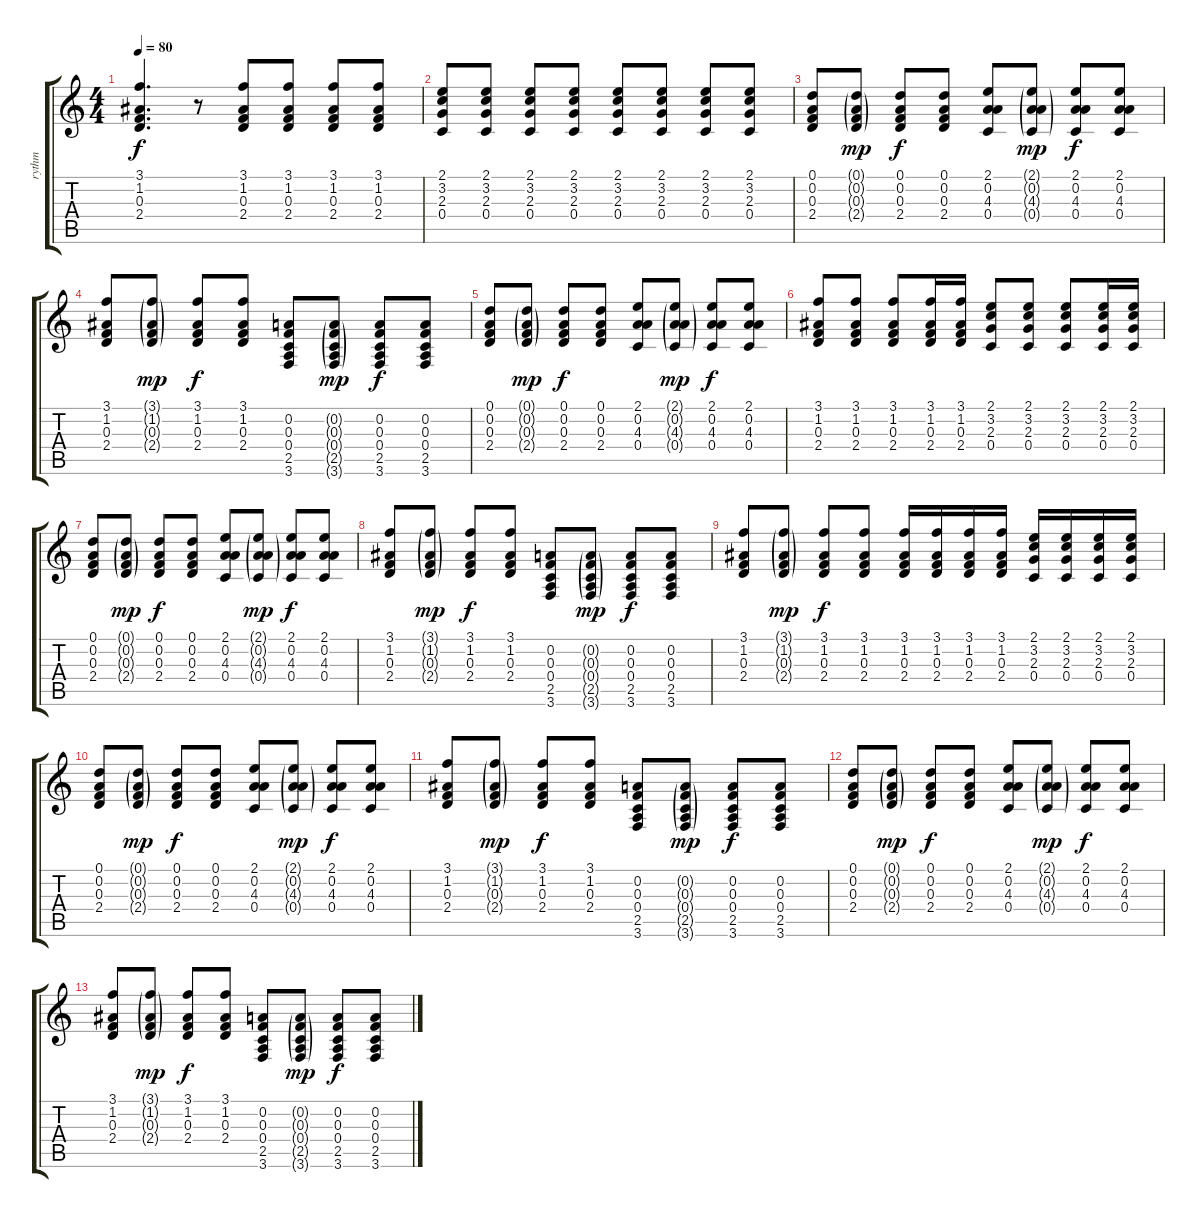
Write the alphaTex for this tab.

\track ("rythm" "rythm") {instrument acousticguitarsteel}
\staff {score tabs}
\tuning (D4 A3 F3 C3 G2 D2) {hide}
\ts (4 4)
\tempo 80
\clef g2
\ks c
(3.1 1.2 0.3 2.4).4{d dy f} r.8{volume 3} (3.1 1.2 0.3 2.4).8{volume 8} (3.1 1.2 0.3 2.4).8 (3.1 1.2 0.3 2.4).8 (3.1 1.2 0.3 2.4).8 |
(2.1 3.2 2.3 0.4).8 (2.1 3.2 2.3 0.4).8 (2.1 3.2 2.3 0.4).8 (2.1 3.2 2.3 0.4).8 (2.1 3.2 2.3 0.4).8 (2.1 3.2 2.3 0.4).8 (2.1 3.2 2.3 0.4).8 (2.1 3.2 2.3 0.4).8 |
(0.1 0.2 0.3 2.4).8 (0.1{g} 0.2{g} 0.3{g} 2.4{g}).8{dy mp} (0.1 0.2 0.3 2.4).8{dy f} (0.1 0.2 0.3 2.4).8 (2.1 0.2 4.3 0.4).8 (2.1{g} 0.2{g} 4.3{g} 0.4{g}).8{dy mp} (2.1 0.2 4.3 0.4).8{dy f} (2.1 0.2 4.3 0.4).8 |
(3.1 1.2 0.3 2.4).8 (3.1{g} 1.2{g} 0.3{g} 2.4{g}).8{dy mp} (3.1 1.2 0.3 2.4).8{dy f} (3.1 1.2 0.3 2.4).8 (0.2 0.3 0.4 2.5 3.6).8 (0.2{g} 0.3{g} 0.4{g} 2.5{g} 3.6{g}).8{dy mp} (0.2 0.3 0.4 2.5 3.6).8{dy f} (0.2 0.3 0.4 2.5 3.6).8 |
(0.1 0.2 0.3 2.4).8 (0.1{g} 0.2{g} 0.3{g} 2.4{g}).8{dy mp} (0.1 0.2 0.3 2.4).8{dy f} (0.1 0.2 0.3 2.4).8 (2.1 0.2 4.3 0.4).8 (2.1{g} 0.2{g} 4.3{g} 0.4{g}).8{dy mp} (2.1 0.2 4.3 0.4).8{dy f} (2.1 0.2 4.3 0.4).8 |
(3.1 1.2 0.3 2.4).8 (3.1 1.2 0.3 2.4).8 (3.1 1.2 0.3 2.4).8 (3.1 1.2 0.3 2.4).16 (3.1 1.2 0.3 2.4).16 (2.1 3.2 2.3 0.4).8 (2.1 3.2 2.3 0.4).8 (2.1 3.2 2.3 0.4).8 (2.1 3.2 2.3 0.4).16 (2.1 3.2 2.3 0.4).16 |
(0.1 0.2 0.3 2.4).8 (0.1{g} 0.2{g} 0.3{g} 2.4{g}).8{dy mp} (0.1 0.2 0.3 2.4).8{dy f} (0.1 0.2 0.3 2.4).8 (2.1 0.2 4.3 0.4).8 (2.1{g} 0.2{g} 4.3{g} 0.4{g}).8{dy mp} (2.1 0.2 4.3 0.4).8{dy f} (2.1 0.2 4.3 0.4).8 |
(3.1 1.2 0.3 2.4).8 (3.1{g} 1.2{g} 0.3{g} 2.4{g}).8{dy mp} (3.1 1.2 0.3 2.4).8{dy f} (3.1 1.2 0.3 2.4).8 (0.2 0.3 0.4 2.5 3.6).8 (0.2{g} 0.3{g} 0.4{g} 2.5{g} 3.6{g}).8{dy mp} (0.2 0.3 0.4 2.5 3.6).8{dy f} (0.2 0.3 0.4 2.5 3.6).8 |
(3.1 1.2 0.3 2.4).8 (3.1{g} 1.2{g} 0.3{g} 2.4{g}).8{dy mp} (3.1 1.2 0.3 2.4).8{dy f} (3.1 1.2 0.3 2.4).8 (3.1 1.2 0.3 2.4).16 (3.1 1.2 0.3 2.4).16 (3.1 1.2 0.3 2.4).16 (3.1 1.2 0.3 2.4).16 (2.1 3.2 2.3 0.4).16 (2.1 3.2 2.3 0.4).16 (2.1 3.2 2.3 0.4).16 (2.1 3.2 2.3 0.4).16 |
(0.1 0.2 0.3 2.4).8 (0.1{g} 0.2{g} 0.3{g} 2.4{g}).8{dy mp} (0.1 0.2 0.3 2.4).8{dy f} (0.1 0.2 0.3 2.4).8 (2.1 0.2 4.3 0.4).8 (2.1{g} 0.2{g} 4.3{g} 0.4{g}).8{dy mp} (2.1 0.2 4.3 0.4).8{dy f} (2.1 0.2 4.3 0.4).8 |
(3.1 1.2 0.3 2.4).8 (3.1{g} 1.2{g} 0.3{g} 2.4{g}).8{dy mp} (3.1 1.2 0.3 2.4).8{dy f} (3.1 1.2 0.3 2.4).8 (0.2 0.3 0.4 2.5 3.6).8 (0.2{g} 0.3{g} 0.4{g} 2.5{g} 3.6{g}).8{dy mp} (0.2 0.3 0.4 2.5 3.6).8{dy f} (0.2 0.3 0.4 2.5 3.6).8 |
(0.1 0.2 0.3 2.4).8{volume 0} (0.1{g} 0.2{g} 0.3{g} 2.4{g}).8{dy mp} (0.1 0.2 0.3 2.4).8{dy f} (0.1 0.2 0.3 2.4).8 (2.1 0.2 4.3 0.4).8 (2.1{g} 0.2{g} 4.3{g} 0.4{g}).8{dy mp} (2.1 0.2 4.3 0.4).8{dy f} (2.1 0.2 4.3 0.4).8 |
(3.1 1.2 0.3 2.4).8 (3.1{g} 1.2{g} 0.3{g} 2.4{g}).8{dy mp} (3.1 1.2 0.3 2.4).8{dy f} (3.1 1.2 0.3 2.4).8 (0.2 0.3 0.4 2.5 3.6).8 (0.2{g} 0.3{g} 0.4{g} 2.5{g} 3.6{g}).8{dy mp} (0.2 0.3 0.4 2.5 3.6).8{dy f} (0.2 0.3 0.4 2.5 3.6).8
